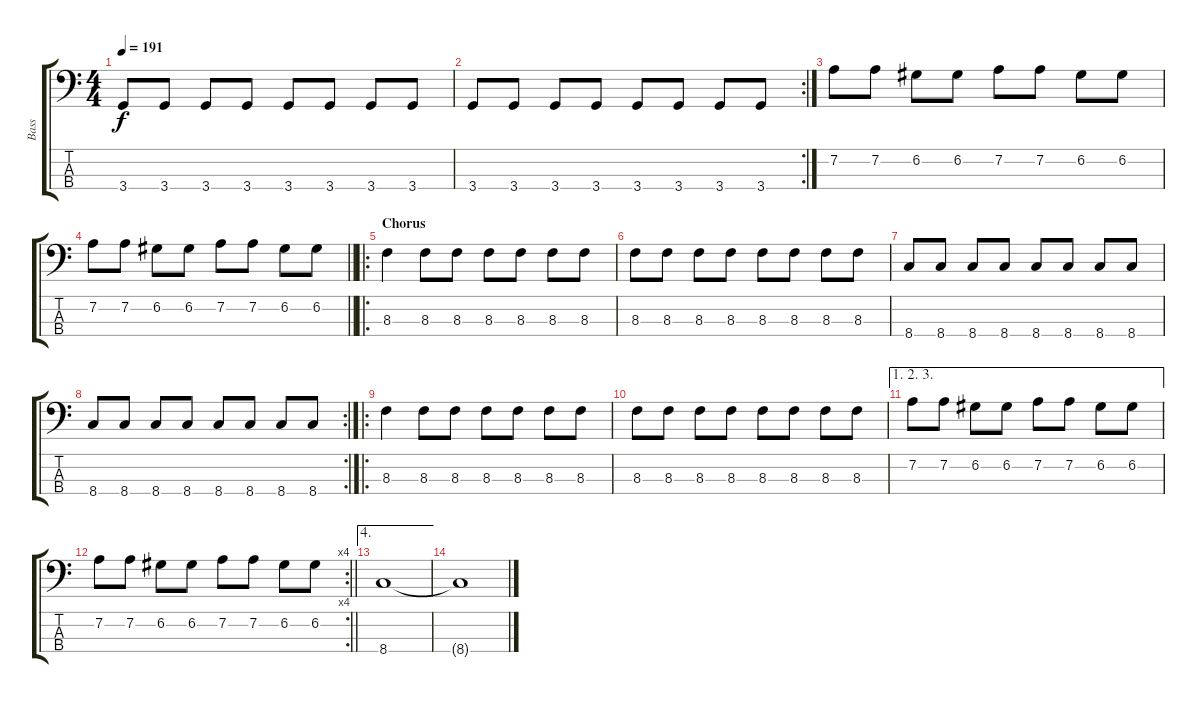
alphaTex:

\track ("Bass" "Bass") {instrument electricbassfinger}
\staff {score tabs}
\tuning (G2 D2 A1 E1) {hide}
\ts (4 4)
\tempo 191
\clef f4
\ks c
3.4.8{dy f} 3.4.8 3.4.8 3.4.8 3.4.8 3.4.8 3.4.8 3.4.8 |
\rc 2
3.4.8 3.4.8 3.4.8 3.4.8 3.4.8 3.4.8 3.4.8 3.4.8 |
7.2.8 7.2.8 6.2.8 6.2.8 7.2.8 7.2.8 6.2.8 6.2.8 |
\barLineRight lightlight
7.2.8 7.2.8 6.2.8 6.2.8 7.2.8 7.2.8 6.2.8 6.2.8 |
\ro
\section ("" "Chorus")
8.3.4 8.3.8 8.3.8 8.3.8 8.3.8 8.3.8 8.3.8 |
8.3.8 8.3.8 8.3.8 8.3.8 8.3.8 8.3.8 8.3.8 8.3.8 |
8.4.8 8.4.8 8.4.8 8.4.8 8.4.8 8.4.8 8.4.8 8.4.8 |
\rc 2
8.4.8 8.4.8 8.4.8 8.4.8 8.4.8 8.4.8 8.4.8 8.4.8 |
\ro
8.3.4 8.3.8 8.3.8 8.3.8 8.3.8 8.3.8 8.3.8 |
8.3.8 8.3.8 8.3.8 8.3.8 8.3.8 8.3.8 8.3.8 8.3.8 |
\ae (1 2 3)
7.2.8 7.2.8 6.2.8 6.2.8 7.2.8 7.2.8 6.2.8 6.2.8 |
\rc 4
\barLineRight lightlight
7.2.8 7.2.8 6.2.8 6.2.8 7.2.8 7.2.8 6.2.8 6.2.8 |
\ae 4
8.4.1 |
8.4{t}.1
